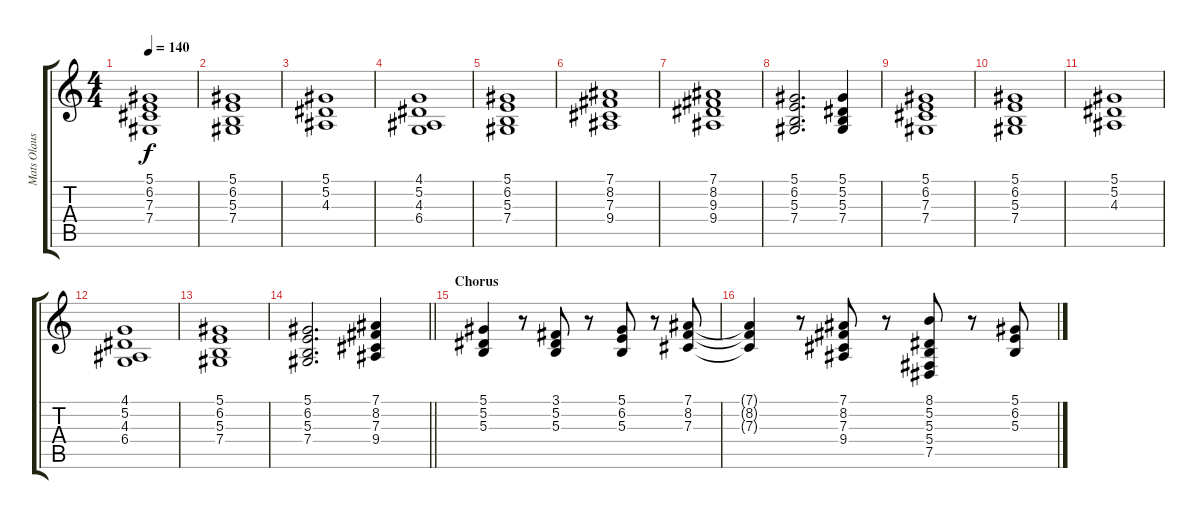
\track ("Mats Olausson" "Mats Olaus") {instrument synthstrings1}
\staff {score tabs}
\tuning (Eb4 Bb3 Gb3 Db3 Ab2 Eb2) {hide}
\ts (4 4)
\tempo 140
\clef g2
\ks c
(5.1 6.2 7.3 7.4).1{dy f} |
(5.1 6.2 5.3 7.4).1 |
(5.1 5.2 4.3).1 |
(4.1 5.2 4.3 6.4).1 |
(5.1 6.2 5.3 7.4).1 |
(7.1 8.2 7.3 9.4).1 |
(7.1 8.2 9.3 9.4).1 |
(5.1 6.2 5.3 7.4).2{d} (5.1 5.2 5.3 7.4).4 |
(5.1 6.2 7.3 7.4).1 |
(5.1 6.2 5.3 7.4).1 |
(5.1 5.2 4.3).1 |
(4.1 5.2 4.3 6.4).1 |
(5.1 6.2 5.3 7.4).1 |
\barLineRight lightlight
(5.1 6.2 5.3 7.4).2{d} (7.1 8.2 7.3 9.4).4 |
\section ("" "Chorus")
(5.1 5.2 5.3).4 r.8 (3.1 5.2 5.3).8 r.8 (5.1 6.2 5.3).8 r.8 (7.1 8.2 7.3).8 |
(7.1{t} 8.2{t} 7.3{t}).4 r.8 (7.1 8.2 7.3 9.4).8 r.8 (8.1 5.2 5.3 5.4 7.5).8 r.8 (5.1 6.2 5.3).8
